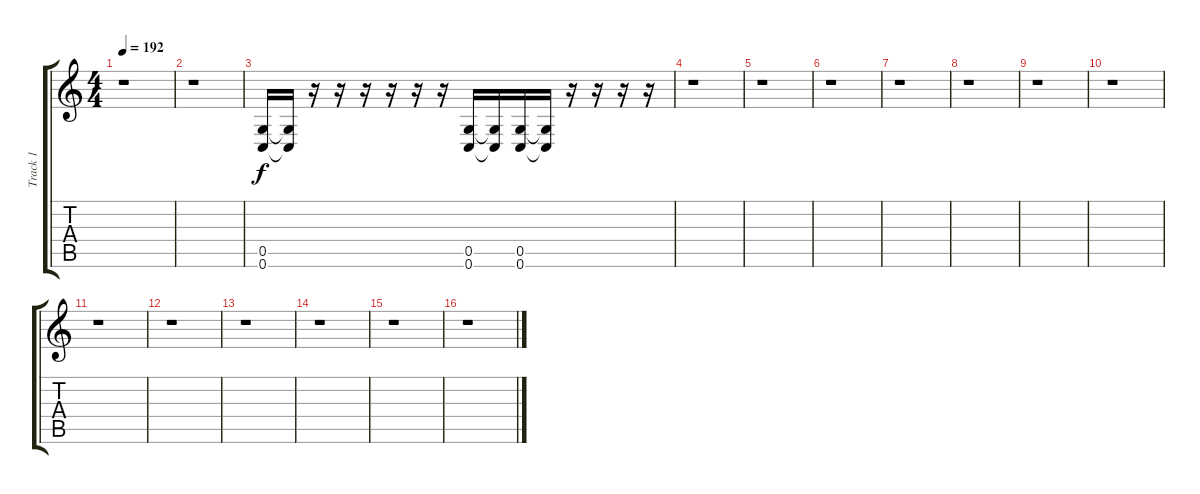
\track ("Track 1" "Track 1") {instrument overdrivenguitar}
\staff {score tabs}
\tuning (D4 A3 F3 C3 G2 C2) {hide}
\ts (4 4)
\tempo 192
\clef g2
\ks c
r.1{dy f} |
r.1 |
(0.5 0.6).16 (0.5{t} 0.6{t}).16 r.16 r.16 r.16 r.16 r.16 r.16 (0.5 0.6).16 (0.5{t} 0.6{t}).16 (0.5 0.6).16 (0.5{t} 0.6{t}).16 r.16 r.16 r.16 r.16 |
r.1 |
r.1 |
r.1 |
r.1 |
r.1 |
r.1 |
r.1 |
r.1 |
r.1 |
r.1 |
r.1 |
r.1 |
r.1
